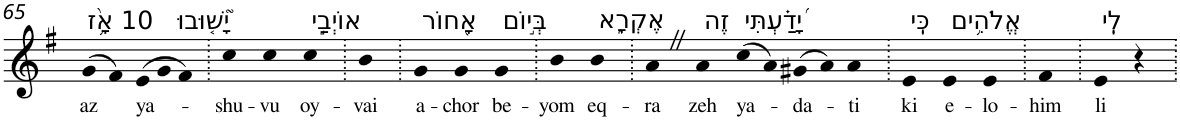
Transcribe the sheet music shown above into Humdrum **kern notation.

**kern	**text
*part1	*part1
*staff1	*staff1
*I"Piano	*
*I'Pno	*
!!LO:PB:g=z
*clefG2	*
*k[f#]	*
*G:	*
=65	=65
!LO:TX:a:t=10 אָ֥֨ז	!
!	!LO:LY:b
(>8g	az
8f#)	.
*Xtuplet	*
!LO:TX:a:t=יָ֘שׁ֤וּבוּ	!
!	!LO:LY:b
(>12e	ya-
12g	.
12f#)	.
=66.	=66.
!	!LO:LY:b
4cc	-shu-
!	!LO:LY:b
4cc	-vu
!LO:TX:a:t=אוֹיְבַ֣י	!
!	!LO:LY:b
4cc	oy-
=67.	=67.
!	!LO:LY:b
4b	-vai
=68.	=68.
!LO:TX:a:t=אָ֭חוֹר	!
!	!LO:LY:b
4g	a-
!	!LO:LY:b
4g	-chor
!LO:TX:a:t=בְּי֣וֹם	!
!	!LO:LY:b
4g	be-
=69.	=69.
!	!LO:LY:b
4b	-yom
!LO:TX:a:t=אֶקְרָ֑א	!
!	!LO:LY:b
4b	eq-
=70.	=70.
!	!LO:LY:b
4aZ	-ra
!LO:TX:a:t=זֶה	!
!	!LO:LY:b
4a	zeh
!LO:TX:a:t=יָ֝דַ֗עְתִּי	!
!	!LO:LY:b
(>8cc	ya-
8a)	.
!	!LO:LY:b
(>8g#X	-da-
8a)	.
!	!LO:LY:b
4a	-ti
=71.	=71.
!LO:TX:a:t=כִּֽי	!
!	!LO:LY:b
4e	ki
!LO:TX:a:t=אֱלֹהִ֥ים	!
!	!LO:LY:b
4e	e-
!	!LO:LY:b
4e	-lo-
=72.	=72.
!	!LO:LY:b
4f#	-him
=73.	=73.
!LO:TX:a:t=לִֽי	!
!	!LO:LY:b
4e	li
4r	.
=.	=.
*-	*-
